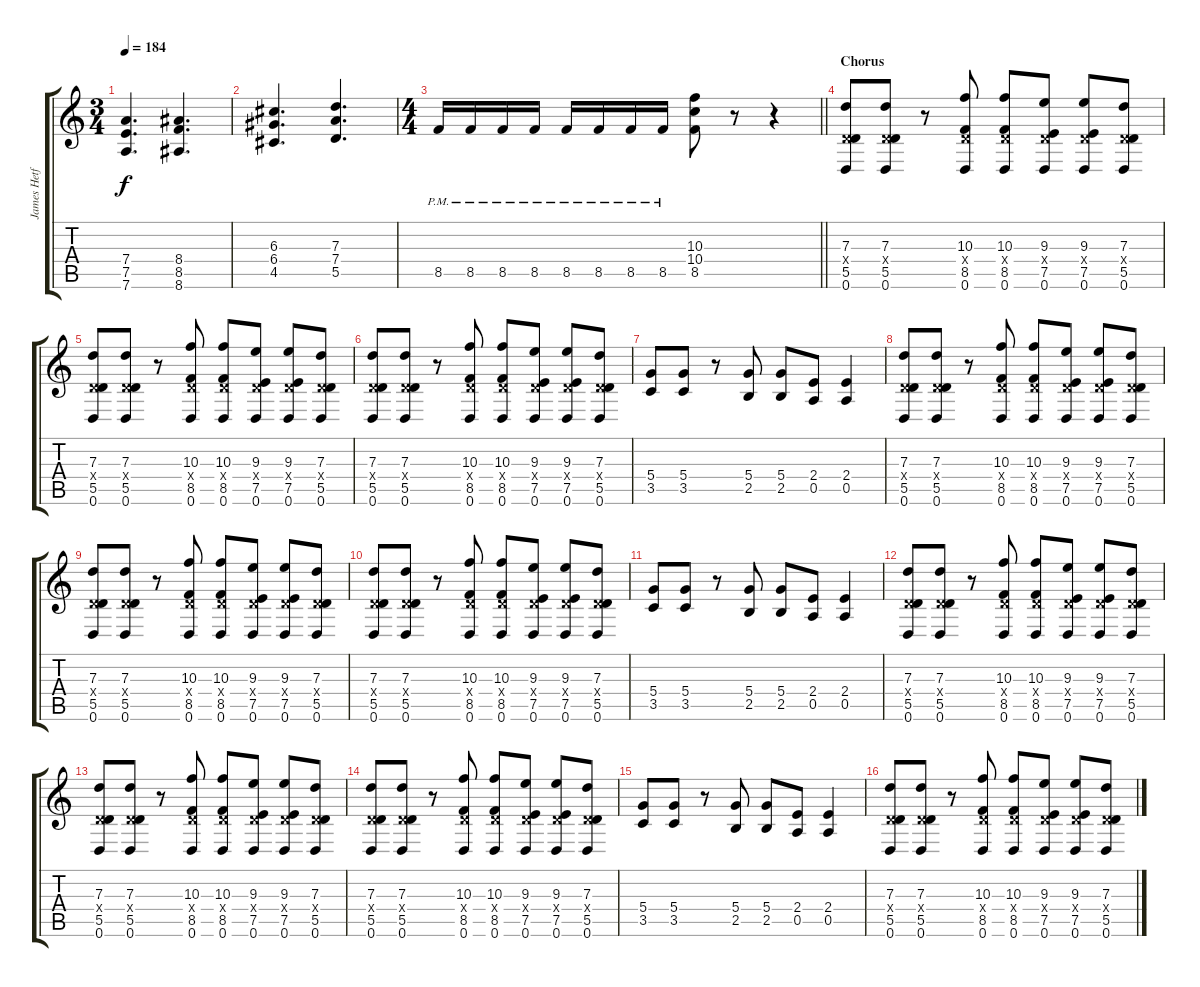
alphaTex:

\track ("James Hetfield" "James Hetf") {instrument distortionguitar}
\staff {score tabs}
\tuning (E4 B3 G3 D3 A2 D2) {hide}
\ts (3 4)
\tempo 184
\clef g2
\ks c
(7.4 7.5 7.6).4{d dy f} (8.4 8.5 8.6).4{d} |
(6.3 6.4 4.5).4{d} (7.3 7.4 5.5).4{d} |
\ts (4 4)
\barLineRight lightlight
8.5{pm}.16 8.5{pm}.16 8.5{pm}.16 8.5{pm}.16 8.5{pm}.16 8.5{pm}.16 8.5{pm}.16 8.5{pm}.16 (10.3 10.4 8.5).8 r.8 r.4 |
\section ("" "Chorus")
(7.3 0.4{x} 5.5 0.6).8 (7.3 0.4{x} 5.5 0.6).8 r.8 (10.3 0.4{x} 8.5 0.6).8 (10.3 0.4{x} 8.5 0.6).8 (9.3 0.4{x} 7.5 0.6).8 (9.3 0.4{x} 7.5 0.6).8 (7.3 0.4{x} 5.5 0.6).8 |
(7.3 0.4{x} 5.5 0.6).8 (7.3 0.4{x} 5.5 0.6).8 r.8 (10.3 0.4{x} 8.5 0.6).8 (10.3 0.4{x} 8.5 0.6).8 (9.3 0.4{x} 7.5 0.6).8 (9.3 0.4{x} 7.5 0.6).8 (7.3 0.4{x} 5.5 0.6).8 |
(7.3 0.4{x} 5.5 0.6).8 (7.3 0.4{x} 5.5 0.6).8 r.8 (10.3 0.4{x} 8.5 0.6).8 (10.3 0.4{x} 8.5 0.6).8 (9.3 0.4{x} 7.5 0.6).8 (9.3 0.4{x} 7.5 0.6).8 (7.3 0.4{x} 5.5 0.6).8 |
(5.4 3.5).8 (5.4 3.5).8 r.8 (5.4 2.5).8 (5.4 2.5).8 (2.4 0.5).8 (2.4 0.5).4 |
(7.3 0.4{x} 5.5 0.6).8 (7.3 0.4{x} 5.5 0.6).8 r.8 (10.3 0.4{x} 8.5 0.6).8 (10.3 0.4{x} 8.5 0.6).8 (9.3 0.4{x} 7.5 0.6).8 (9.3 0.4{x} 7.5 0.6).8 (7.3 0.4{x} 5.5 0.6).8 |
(7.3 0.4{x} 5.5 0.6).8 (7.3 0.4{x} 5.5 0.6).8 r.8 (10.3 0.4{x} 8.5 0.6).8 (10.3 0.4{x} 8.5 0.6).8 (9.3 0.4{x} 7.5 0.6).8 (9.3 0.4{x} 7.5 0.6).8 (7.3 0.4{x} 5.5 0.6).8 |
(7.3 0.4{x} 5.5 0.6).8 (7.3 0.4{x} 5.5 0.6).8 r.8 (10.3 0.4{x} 8.5 0.6).8 (10.3 0.4{x} 8.5 0.6).8 (9.3 0.4{x} 7.5 0.6).8 (9.3 0.4{x} 7.5 0.6).8 (7.3 0.4{x} 5.5 0.6).8 |
(5.4 3.5).8 (5.4 3.5).8 r.8 (5.4 2.5).8 (5.4 2.5).8 (2.4 0.5).8 (2.4 0.5).4 |
(7.3 0.4{x} 5.5 0.6).8 (7.3 0.4{x} 5.5 0.6).8 r.8 (10.3 0.4{x} 8.5 0.6).8 (10.3 0.4{x} 8.5 0.6).8 (9.3 0.4{x} 7.5 0.6).8 (9.3 0.4{x} 7.5 0.6).8 (7.3 0.4{x} 5.5 0.6).8 |
(7.3 0.4{x} 5.5 0.6).8 (7.3 0.4{x} 5.5 0.6).8 r.8 (10.3 0.4{x} 8.5 0.6).8 (10.3 0.4{x} 8.5 0.6).8 (9.3 0.4{x} 7.5 0.6).8 (9.3 0.4{x} 7.5 0.6).8 (7.3 0.4{x} 5.5 0.6).8 |
(7.3 0.4{x} 5.5 0.6).8 (7.3 0.4{x} 5.5 0.6).8 r.8 (10.3 0.4{x} 8.5 0.6).8 (10.3 0.4{x} 8.5 0.6).8 (9.3 0.4{x} 7.5 0.6).8 (9.3 0.4{x} 7.5 0.6).8 (7.3 0.4{x} 5.5 0.6).8 |
(5.4 3.5).8 (5.4 3.5).8 r.8 (5.4 2.5).8 (5.4 2.5).8 (2.4 0.5).8 (2.4 0.5).4 |
(7.3 0.4{x} 5.5 0.6).8 (7.3 0.4{x} 5.5 0.6).8 r.8 (10.3 0.4{x} 8.5 0.6).8 (10.3 0.4{x} 8.5 0.6).8 (9.3 0.4{x} 7.5 0.6).8 (9.3 0.4{x} 7.5 0.6).8 (7.3 0.4{x} 5.5 0.6).8
